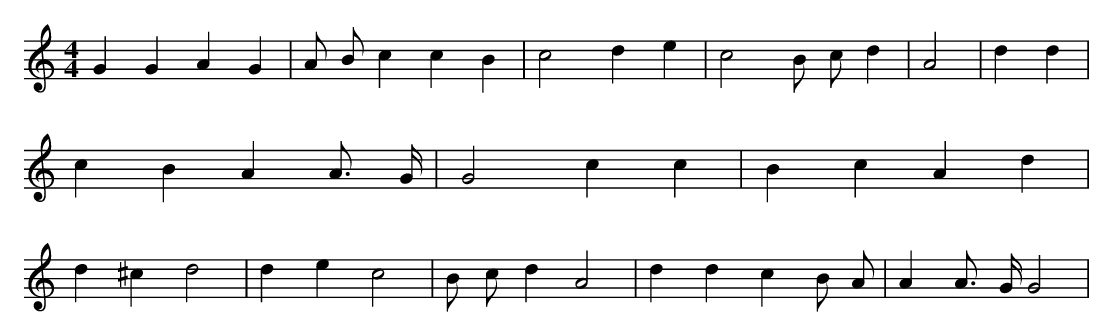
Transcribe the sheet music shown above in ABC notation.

X:1
M:4/4
L:1/8
K:C
G2 G2 A2 G2 | A B c2 c2 B2 | c4 d2 e2 | c4 B c d2 | A4 | d2 d2 | c2 B2 A2 A3/2 G/2 | G4 c2 c2 | B2 c2 A2 d2 | d2 ^c2 d4 | d2 e2 c4 | B c d2 A4 | d2 d2 c2 B A | A2 A3/2 G/2 G4 |
